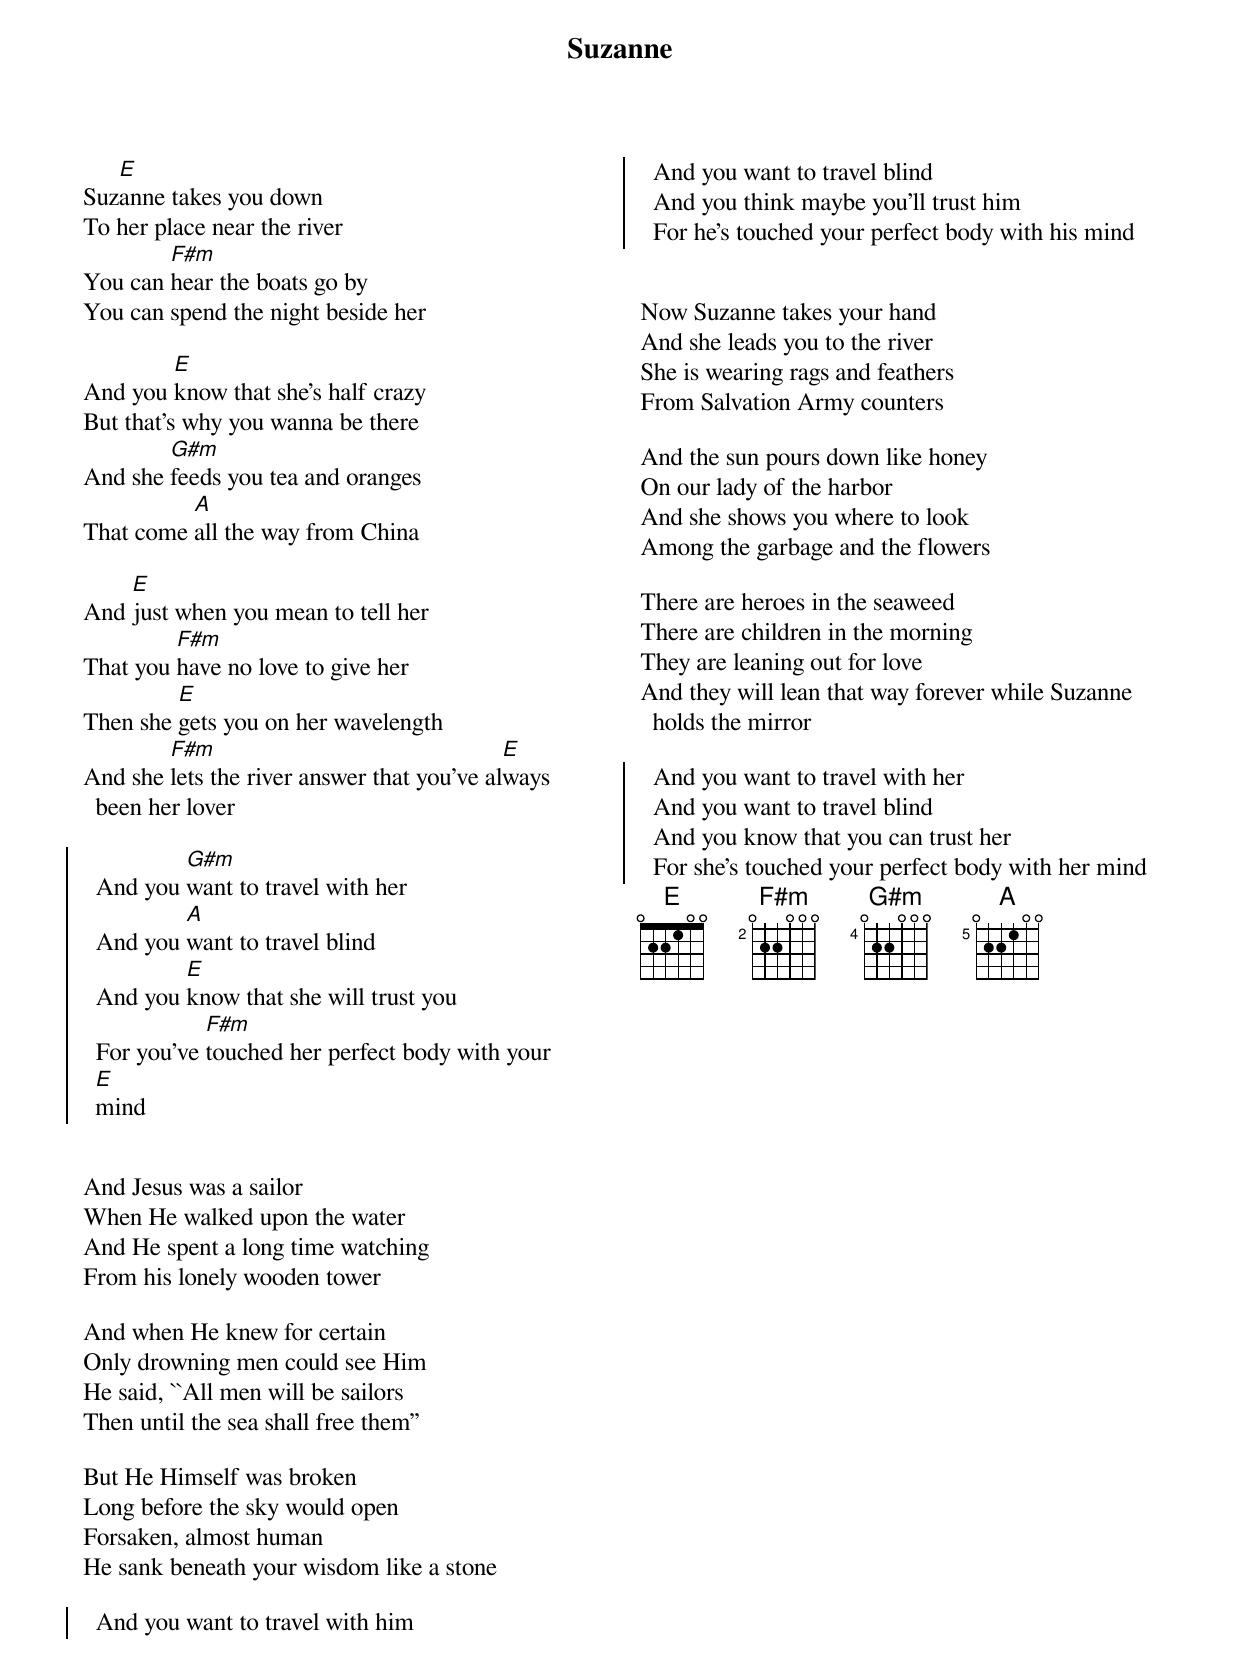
{title: Suzanne}
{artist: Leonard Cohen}
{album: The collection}
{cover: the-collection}
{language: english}
{columns: 2}
{define: E frets 0 2 2 1 0 0}
{define: F#m base-fret 2 frets 0 2 2 0 0 0}
{define: G#m base-fret 4 frets 0 2 2 0 0 0}
{define: A base-fret 5 frets 0 2 2 1 0 0}


Suz[E]anne takes you down
To her place near the river
You can [F#m]hear the boats go by
You can spend the night beside her

And you [E]know that she's half crazy
But that's why you wanna be there
And she [G#m]feeds you tea and oranges
That come [A]all the way from China

And [E]just when you mean to tell her
That you [F#m]have no love to give her
Then she [E]gets you on her wavelength
And she [F#m]lets the river answer that you've al[E]ways been her lover

{start_of_chorus}
  And you [G#m]want to travel with her
  And you [A]want to travel blind
  And you [E]know that she will trust you
  For you've [F#m]touched her perfect body with your [E]mind
{end_of_chorus}


And Jesus was a sailor
When He walked upon the water
And He spent a long time watching
From his lonely wooden tower

And when He knew for certain
Only drowning men could see Him
He said, ``All men will be sailors
Then until the sea shall free them''

But He Himself was broken
Long before the sky would open
Forsaken, almost human
He sank beneath your wisdom like a stone

{start_of_chorus}
  And you want to travel with him
  And you want to travel blind
  And you think maybe you'll trust him
  For he's touched your perfect body with his mind
{end_of_chorus}


Now Suzanne takes your hand
And she leads you to the river
She is wearing rags and feathers
From Salvation Army counters

And the sun pours down like honey
On our lady of the harbor
And she shows you where to look
Among the garbage and the flowers

There are heroes in the seaweed
There are children in the morning
They are leaning out for love
And they will lean that way forever while Suzanne holds the mirror

{start_of_chorus}
  And you want to travel with her
  And you want to travel blind
  And you know that you can trust her
  For she's touched your perfect body with her mind
{end_of_chorus}
